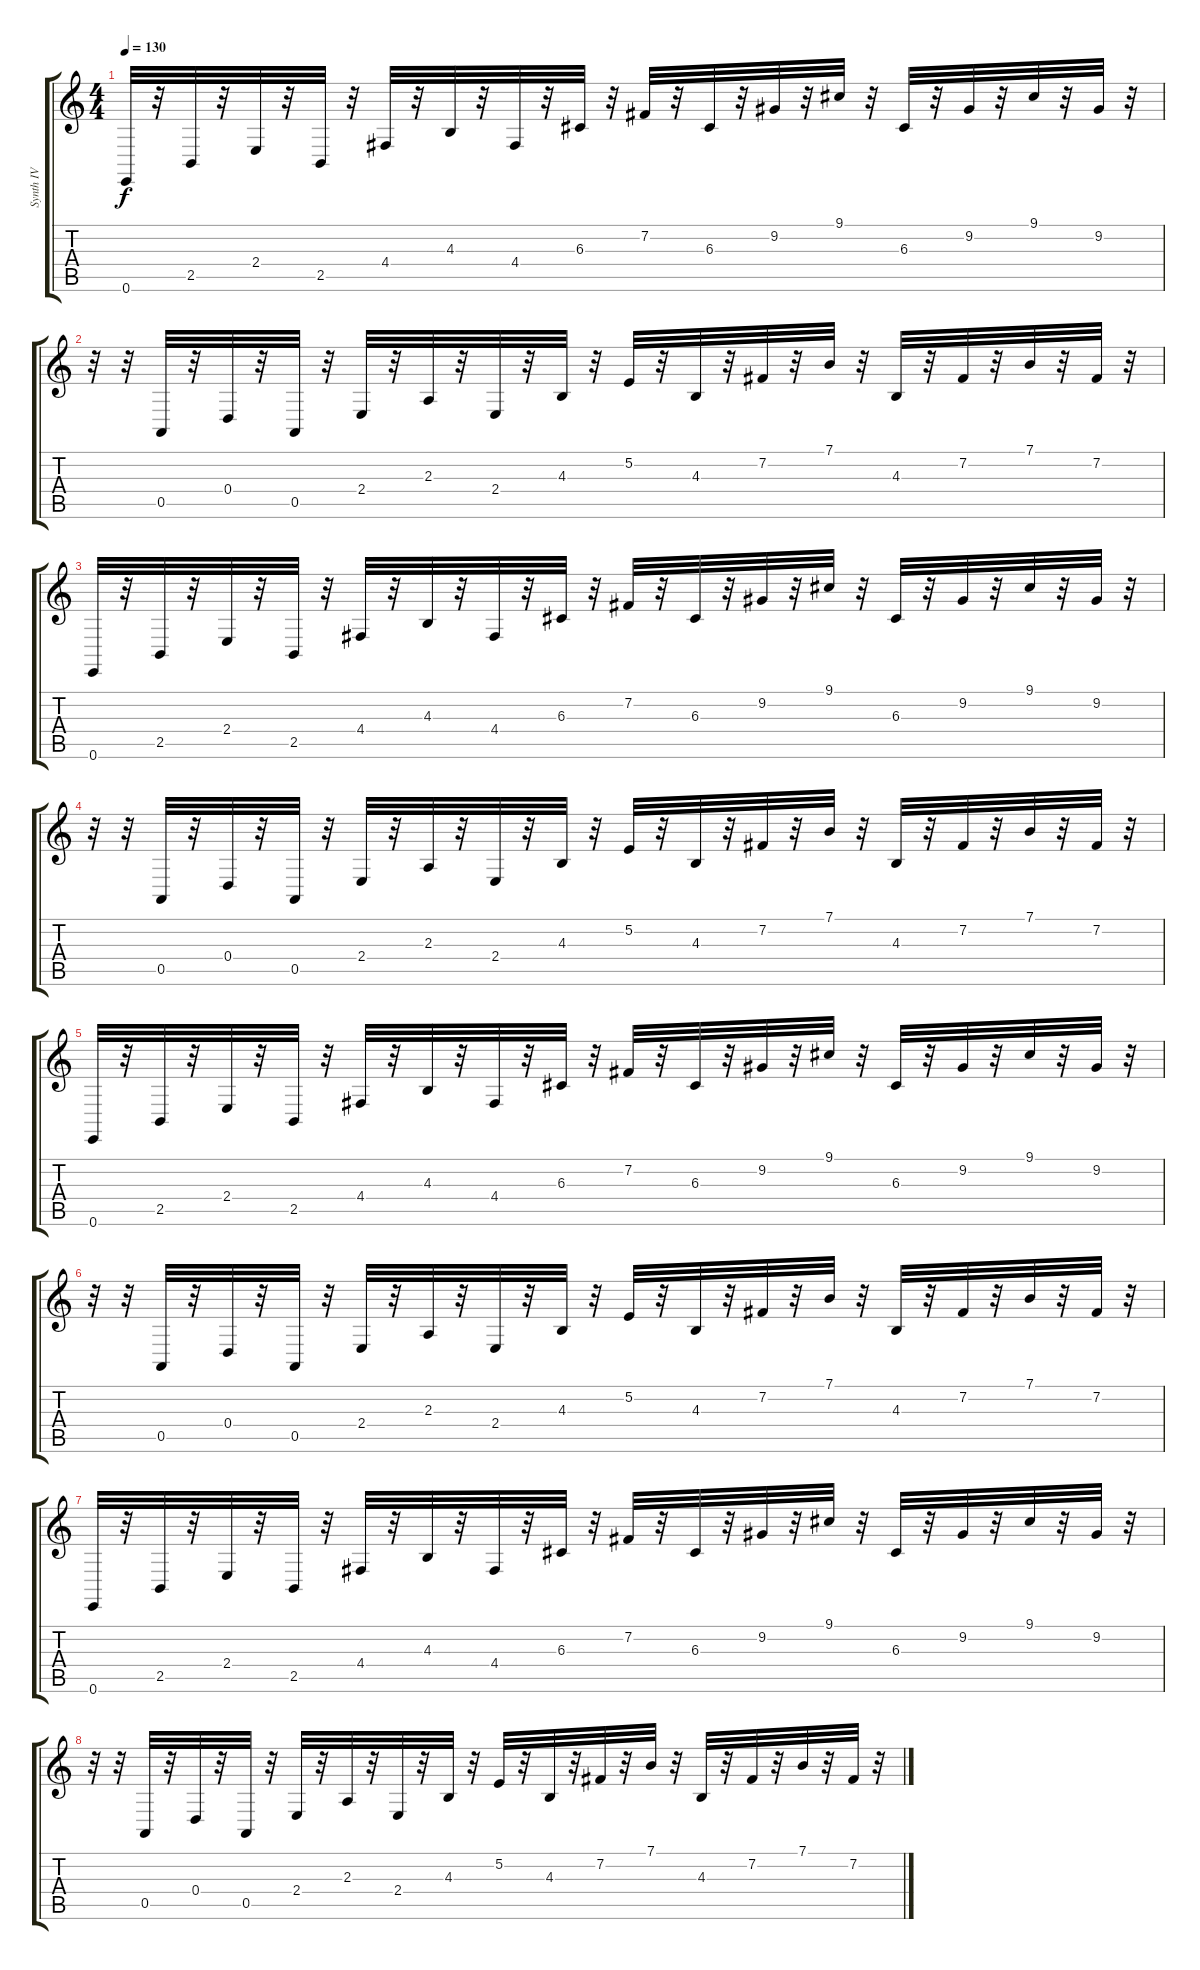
\track ("Synth IV" "Synth IV") {instrument lead8bassandlead}
\staff {score tabs}
\tuning (E4 B3 G3 D3 A2 E2) {hide}
\ts (4 4)
\tempo 130
\clef g2
\ks c
0.6.32{dy f} r.32 2.5.32 r.32 2.4.32 r.32 2.5.32 r.32 4.4.32 r.32 4.3.32 r.32 4.4.32 r.32 6.3.32 r.32 7.2.32 r.32 6.3.32 r.32 9.2.32 r.32 9.1.32 r.32 6.3.32 r.32 9.2.32 r.32 9.1.32 r.32 9.2.32 r.32 |
r.32 r.32 0.5.32 r.32 0.4.32 r.32 0.5.32 r.32 2.4.32 r.32 2.3.32 r.32 2.4.32 r.32 4.3.32 r.32 5.2.32 r.32 4.3.32 r.32 7.2.32 r.32 7.1.32 r.32 4.3.32 r.32 7.2.32 r.32 7.1.32 r.32 7.2.32 r.32 |
0.6.32 r.32 2.5.32 r.32 2.4.32 r.32 2.5.32 r.32 4.4.32 r.32 4.3.32 r.32 4.4.32 r.32 6.3.32 r.32 7.2.32 r.32 6.3.32 r.32 9.2.32 r.32 9.1.32 r.32 6.3.32 r.32 9.2.32 r.32 9.1.32 r.32 9.2.32 r.32 |
r.32 r.32 0.5.32 r.32 0.4.32 r.32 0.5.32 r.32 2.4.32 r.32 2.3.32 r.32 2.4.32 r.32 4.3.32 r.32 5.2.32 r.32 4.3.32 r.32 7.2.32 r.32 7.1.32 r.32 4.3.32 r.32 7.2.32 r.32 7.1.32 r.32 7.2.32 r.32 |
0.6.32 r.32 2.5.32 r.32 2.4.32 r.32 2.5.32 r.32 4.4.32 r.32 4.3.32 r.32 4.4.32 r.32 6.3.32 r.32 7.2.32 r.32 6.3.32 r.32 9.2.32 r.32 9.1.32 r.32 6.3.32 r.32 9.2.32 r.32 9.1.32 r.32 9.2.32 r.32 |
r.32 r.32 0.5.32 r.32 0.4.32 r.32 0.5.32 r.32 2.4.32 r.32 2.3.32 r.32 2.4.32 r.32 4.3.32 r.32 5.2.32 r.32 4.3.32 r.32 7.2.32 r.32 7.1.32 r.32 4.3.32 r.32 7.2.32 r.32 7.1.32 r.32 7.2.32 r.32 |
0.6.32 r.32 2.5.32 r.32 2.4.32 r.32 2.5.32 r.32 4.4.32 r.32 4.3.32 r.32 4.4.32 r.32 6.3.32 r.32 7.2.32 r.32 6.3.32 r.32 9.2.32 r.32 9.1.32 r.32 6.3.32 r.32 9.2.32 r.32 9.1.32 r.32 9.2.32 r.32 |
r.32 r.32 0.5.32 r.32 0.4.32 r.32 0.5.32 r.32 2.4.32 r.32 2.3.32 r.32 2.4.32 r.32 4.3.32 r.32 5.2.32 r.32 4.3.32 r.32 7.2.32 r.32 7.1.32 r.32 4.3.32 r.32 7.2.32 r.32 7.1.32 r.32 7.2.32 r.32
